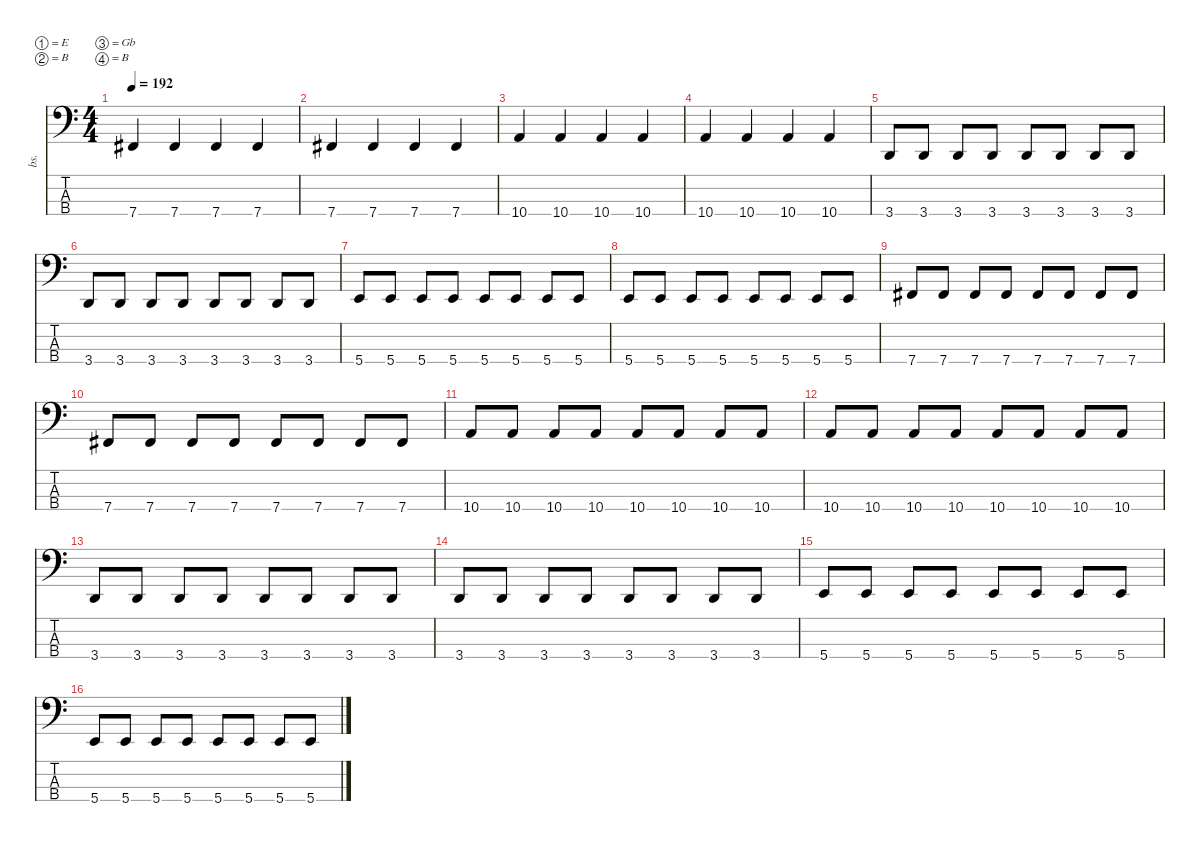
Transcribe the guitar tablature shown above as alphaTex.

\defaultSystemsLayout 4
\hideDynamics
\bracketExtendMode nobrackets
\otherSystemsTrackNameOrientation horizontal
\track ("Electric Bass" "bs.") {instrument electricbassfinger}
\staff {score tabs}
\tuning (E2 B1 Gb1 B0)
\ts (4 4)
\tempo 192
\clef f4
\ks c
7.4{acc #}.4{dy ff beam Up} 7.4{acc #}.4{beam Up} 7.4{acc #}.4{beam Up} 7.4{acc #}.4{beam Up} |
7.4{acc #}.4{beam Up} 7.4{acc #}.4{beam Up} 7.4{acc #}.4{beam Up} 7.4{acc #}.4{beam Up} |
10.4.4{beam Up} 10.4.4{beam Up} 10.4.4{beam Up} 10.4.4{beam Up} |
10.4.4{beam Up} 10.4.4{beam Up} 10.4.4{beam Up} 10.4.4{beam Up} |
3.4.8{beam Up} 3.4.8{beam Up} 3.4.8{beam Up} 3.4.8{beam Up} 3.4.8{beam Up} 3.4.8{beam Up} 3.4.8{beam Up} 3.4.8{beam Up} |
3.4.8{beam Up} 3.4.8{beam Up} 3.4.8{beam Up} 3.4.8{beam Up} 3.4.8{beam Up} 3.4.8{beam Up} 3.4.8{beam Up} 3.4.8{beam Up} |
5.4.8{beam Up} 5.4.8{beam Up} 5.4.8{beam Up} 5.4.8{beam Up} 5.4.8{beam Up} 5.4.8{beam Up} 5.4.8{beam Up} 5.4.8{beam Up} |
5.4.8{beam Up} 5.4.8{beam Up} 5.4.8{beam Up} 5.4.8{beam Up} 5.4.8{beam Up} 5.4.8{beam Up} 5.4.8{beam Up} 5.4.8{beam Up} |
7.4{acc #}.8{beam Up} 7.4{acc #}.8{beam Up} 7.4{acc #}.8{beam Up} 7.4{acc #}.8{beam Up} 7.4{acc #}.8{beam Up} 7.4{acc #}.8{beam Up} 7.4{acc #}.8{beam Up} 7.4{acc #}.8{beam Up} |
7.4{acc #}.8{beam Up} 7.4{acc #}.8{beam Up} 7.4{acc #}.8{beam Up} 7.4{acc #}.8{beam Up} 7.4{acc #}.8{beam Up} 7.4{acc #}.8{beam Up} 7.4{acc #}.8{beam Up} 7.4{acc #}.8{beam Up} |
10.4.8{beam Up} 10.4.8{beam Up} 10.4.8{beam Up} 10.4.8{beam Up} 10.4.8{beam Up} 10.4.8{beam Up} 10.4.8{beam Up} 10.4.8{beam Up} |
10.4.8{beam Up} 10.4.8{beam Up} 10.4.8{beam Up} 10.4.8{beam Up} 10.4.8{beam Up} 10.4.8{beam Up} 10.4.8{beam Up} 10.4.8{beam Up} |
3.4.8{beam Up} 3.4.8{beam Up} 3.4.8{beam Up} 3.4.8{beam Up} 3.4.8{beam Up} 3.4.8{beam Up} 3.4.8{beam Up} 3.4.8{beam Up} |
3.4.8{beam Up} 3.4.8{beam Up} 3.4.8{beam Up} 3.4.8{beam Up} 3.4.8{beam Up} 3.4.8{beam Up} 3.4.8{beam Up} 3.4.8{beam Up} |
5.4.8{beam Up} 5.4.8{beam Up} 5.4.8{beam Up} 5.4.8{beam Up} 5.4.8{beam Up} 5.4.8{beam Up} 5.4.8{beam Up} 5.4.8{beam Up} |
5.4.8{beam Up} 5.4.8{beam Up} 5.4.8{beam Up} 5.4.8{beam Up} 5.4.8{beam Up} 5.4.8{beam Up} 5.4.8{beam Up} 5.4.8{beam Up}
